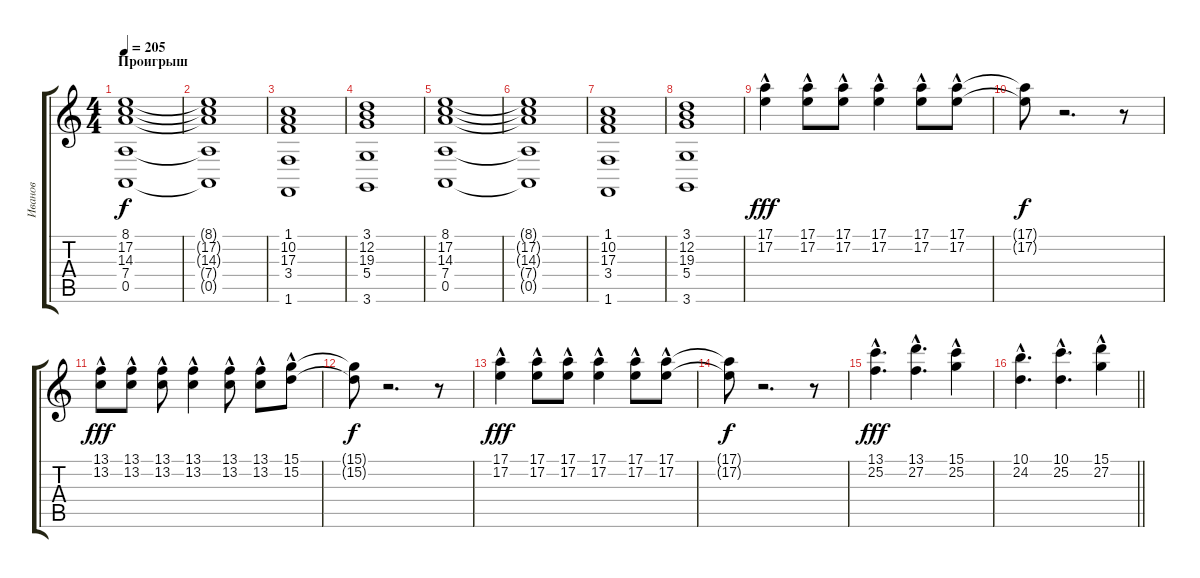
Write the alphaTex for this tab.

\track ("Иванов" "Иванов") {instrument stringensemble1}
\staff {score tabs}
\tuning (E4 B3 G3 D3 A2 E2) {hide}
\ts (4 4)
\section ("" "Проигрыш")
\tempo 205
\clef g2
\ks c
(8.1 17.2 14.3 7.4 0.5).1{dy f} |
(8.1{t} 17.2{t} 14.3{t} 7.4{t} 0.5{t}).1 |
(1.1 10.2 17.3 3.4 1.6).1 |
(3.1 12.2 19.3 5.4 3.6).1 |
(8.1 17.2 14.3 7.4 0.5).1 |
(8.1{t} 17.2{t} 14.3{t} 7.4{t} 0.5{t}).1 |
(1.1 10.2 17.3 3.4 1.6).1 |
(3.1 12.2 19.3 5.4 3.6).1 |
(17.1{hac} 17.2{hac}).4{dy fff} (17.1{hac} 17.2{hac}).8 (17.1{hac} 17.2{hac}).8 (17.1{hac} 17.2{hac}).4 (17.1{hac} 17.2{hac}).8 (17.1{hac} 17.2{hac}).8 |
(17.1{t} 17.2{t}).8{dy f} r.2{d} r.8 |
(13.1{hac} 13.2{hac}).8{dy fff} (13.1{hac} 13.2{hac}).8 (13.1{hac} 13.2{hac}).8 (13.1{hac} 13.2{hac}).4 (13.1{hac} 13.2{hac}).8 (13.1{hac} 13.2{hac}).8 (15.1{hac} 15.2{hac}).8 |
(15.1{t} 15.2{t}).8{dy f} r.2{d} r.8 |
(17.1{hac} 17.2{hac}).4{dy fff} (17.1{hac} 17.2{hac}).8 (17.1{hac} 17.2{hac}).8 (17.1{hac} 17.2{hac}).4 (17.1{hac} 17.2{hac}).8 (17.1{hac} 17.2{hac}).8 |
(17.1{t} 17.2{t}).8{dy f} r.2{d} r.8 |
(13.1 25.2{hac}).4{d dy fff} (13.1 27.2{hac}).4{d} (15.1 25.2{hac}).4 |
\barLineRight lightlight
(10.1 24.2{hac}).4{d} (10.1 25.2{hac}).4{d} (15.1 27.2{hac}).4
